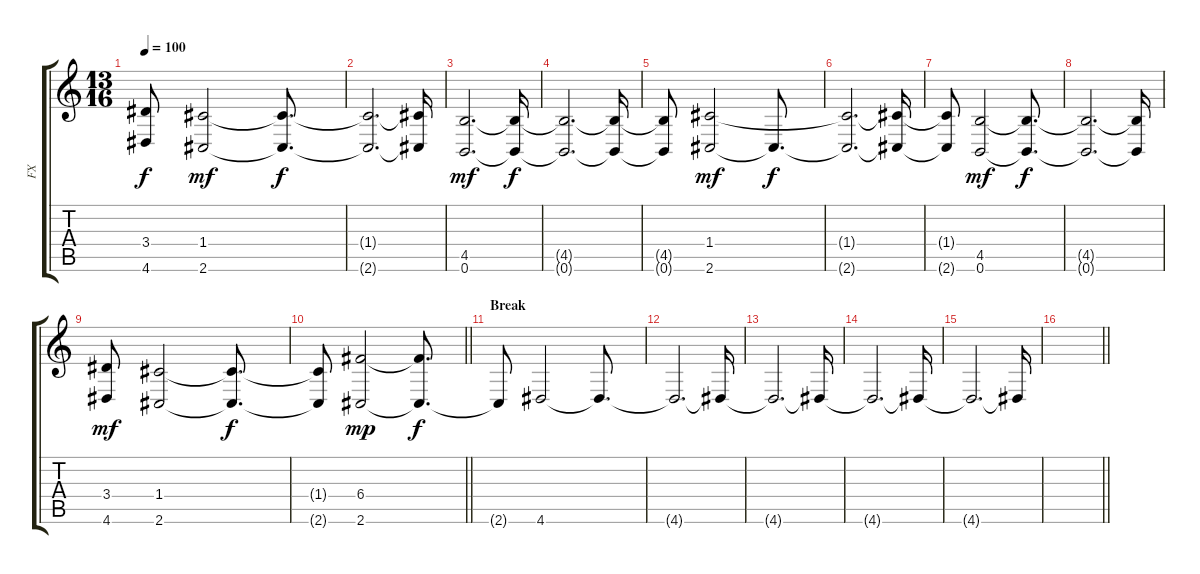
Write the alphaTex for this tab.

\track ("FX" "FX") {instrument overdrivenguitar}
\staff {score tabs}
\tuning (D4 A3 F3 C3 G2 B1) {hide}
\ts (13 16)
\tempo 100
\clef g2
\ks c
(3.4{t} 4.6{t}).8{dy f} (1.4 2.6).2{dy mf} (1.4{t} 2.6{t}).8{d dy f} |
(1.4{t} 2.6{t}).2{d} (1.4{t} 2.6{t}).16 |
(4.5 0.6).2{d dy mf} (4.5{t} 0.6{t}).16{dy f} |
(4.5{t} 0.6{t}).2{d} (4.5{t} 0.6{t}).16 |
(4.5{t} 0.6{t}).8 (1.4 2.6).2{dy mf} 2.6{t}.8{d dy f} |
(1.4{t} 2.6{t}).2{d} (1.4{t} 2.6{t}).16 |
(1.4{t} 2.6{t}).8 (4.5 0.6).2{dy mf} (4.5{t} 0.6{t}).8{d dy f} |
(4.5{t} 0.6{t}).2{d} (4.5{t} 0.6{t}).16 |
(3.4 4.6).8{dy mf} (1.4 2.6).2 (1.4{t} 2.6{t}).8{d dy f} |
\barLineRight lightlight
(1.4{t} 2.6{t}).8 (6.4 2.6).2{dy mp} (6.4{t} 2.6{t}).8{d dy f} |
\section ("" "Break")
2.6{t}.8 4.6.2 4.6{t}.8{d} |
4.6{t}.2{d} 4.6{t}.16 |
4.6{t}.2{d} 4.6{t}.16 |
4.6{t}.2{d} 4.6{t}.16 |
4.6{t}.2{d} 4.6{t}.16 |
\barLineRight lightlight
